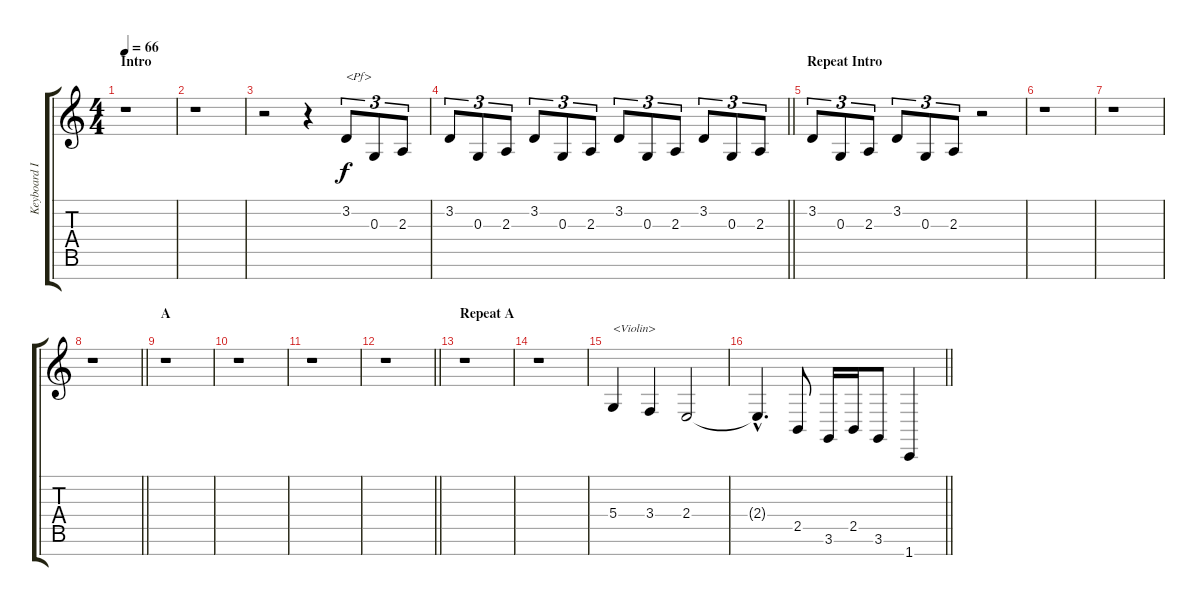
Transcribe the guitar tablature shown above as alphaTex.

\track ("Keyboard IV" "Keyboard I") {instrument pad3polysynth}
\staff {score tabs}
\tuning (E4 B3 G3 D3 A2 E2 B1) {hide}
\ts (4 4)
\section ("" "Intro ")
\tempo 66
\clef g2
\ks c
r.1{dy f instrument pad3polysynth} |
r.1 |
r.2{volume 5} r.4{volume 6} 3.2.8{tu (3 2) txt "<Pf>"} 0.3.8{tu (3 2)} 2.3.8{tu (3 2)} |
\barLineRight lightlight
3.2.8{tu (3 2)} 0.3.8{tu (3 2)} 2.3.8{tu (3 2)} 3.2.8{tu (3 2)} 0.3.8{tu (3 2)} 2.3.8{tu (3 2)} 3.2.8{tu (3 2)} 0.3.8{tu (3 2)} 2.3.8{tu (3 2)} 3.2.8{tu (3 2)} 0.3.8{tu (3 2)} 2.3.8{tu (3 2)} |
\section ("" "Repeat Intro")
3.2.8{tu (3 2)} 0.3.8{tu (3 2)} 2.3.8{tu (3 2)} 3.2.8{tu (3 2)} 0.3.8{tu (3 2)} 2.3.8{tu (3 2)} r.2 |
r.1 |
r.1 |
\barLineRight lightlight
r.1 |
\section ("" "A")
r.1 |
r.1 |
r.1 |
\barLineRight lightlight
r.1 |
\section ("" "Repeat A")
r.1 |
r.1 |
5.4.4{txt "<Violin>" volume 6 instrument violin} 3.4.4 2.4.2 |
\barLineRight lightlight
2.4{hac t}.4{d} 2.5.8 3.6.16 2.5.16 3.6.8 1.7.4
